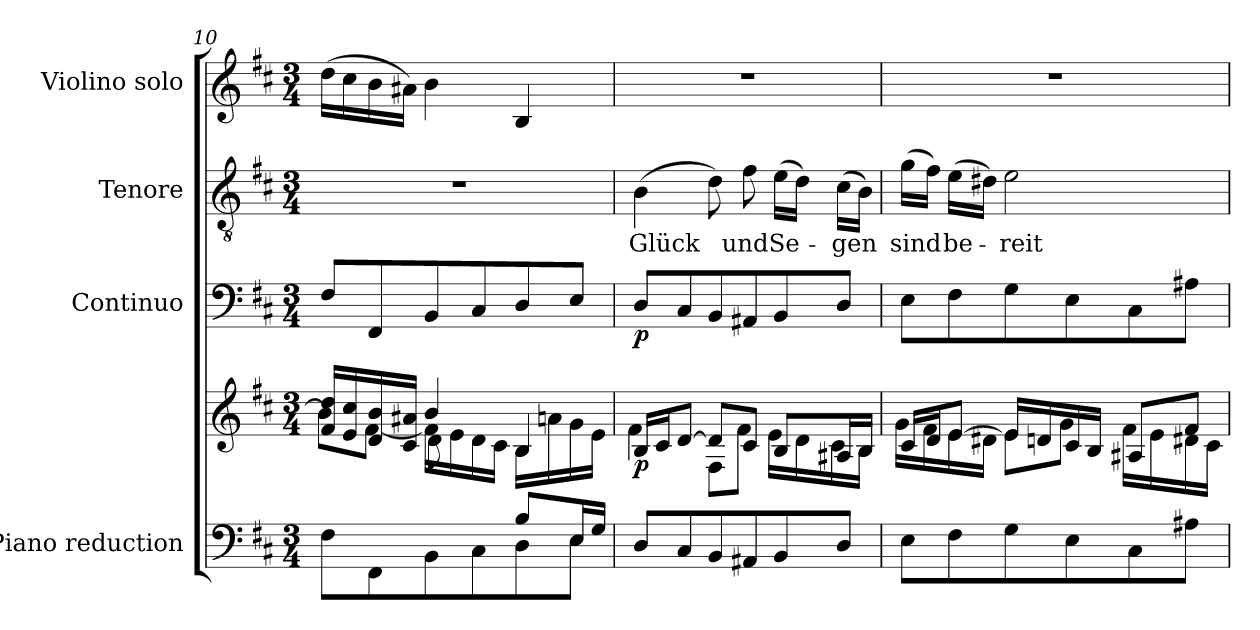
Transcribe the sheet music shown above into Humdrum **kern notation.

**kern	**kern	**dynam	**kern	**dynam	**kern	**text	**kern
*part4	*part4	*part4	*part3	*part3	*part2	*part2	*part1
*staff5	*staff4	*staff4/5	*staff3	*staff3	*staff2	*staff2	*staff1
*I"Piano reduction	*	*	*I"Continuo	*	*I"Tenore	*	*I"Violino solo
*I'Pno	*	*	*	*	*	*	*I'Vln
*clefF4	*clefG2	*	*clefF4	*	*clefGv2	*	*clefG2
*k[f#c#]	*k[f#c#]	*	*k[f#c#]	*	*k[f#c#]	*	*k[f#c#]
*M3/4	*M3/4	*	*M3/4	*	*M3/4	*	*M3/4
=10	=10	=10	=10	=10	=10	=10	=10
*^	*^	*	*	*	*	*	*
*	*	*	*^	*	*	*	*	*	*
4ryy	8F#\L	16f#/ 16dd/LL	8b\L]	4ryy	.	8F#/L	.	2.r	.	(16dd\LL
.	.	16e/ 16cc#/	.	.	.	.	.	.	.	16cc#\
.	8FF#\	16d/ 16b/	[8f#\J	.	.	8FF#/	.	.	.	16b\
.	.	16c#/ 16a#X/JJ	.	.	.	.	.	.	.	16a#X\JJ)
8ryy	8BB\	4b/	16f#\LL]	8d\L	.	8BB/	.	.	.	4b\
.	.	.	16e\	.	.	.	.	.	.	.
8F#/J	8C#\	.	16d\	4.ryy	.	8C#/	.	.	.	.
.	.	.	16c#\JJ	.	.	.	.	.	.	.
8B/L	8D\	4B/	16B\LL	.	.	8D/	.	.	.	4B/
.	.	.	16an\	.	.	.	.	.	.	.
16E/L	8E\J	.	16g\	.	.	8E/J	.	.	.	.
16G/JJ	.	.	16e\JJ	.	.	.	.	.	.	.
*v	*v	*	*	*	*	*	*	*	*	*
*	*	*v	*v	*	*	*	*	*	*
=11	=11	=11	=11	=11	=11	=11	=11	=11
!	!	!	!LO:DY:b	!	!LO:DY:b	!	!LO:LY:b	!
8D/L	16B/LL	4f#\	p	8D/L	p	(4B\	Glück	2.r
.	16c#/J	.	.	.	.	.	.	.
8C#/	[8d/J	.	.	8C#/	.	.	.	.
8BB/	8d/L]	8F#\L	.	8BB/	.	8d\)	.	.
!	!	!	!	!	!	!	!LO:LY:b	!
8AA#X/	8c#/J	8f#\J	.	8AA#X/	.	8f#\	und	.
!	!	!	!	!	!	!	!LO:LY:b	!
8BB/	8B/L	16e\LL	.	8BB/	.	(16e\LL	Se-	.
.	.	16d\	.	.	.	16d\JJ)	.	.
!	!	!	!	!	!	!	!LO:LY:b	!
8D/J	16A#X/L	16c#\	.	8D/J	.	(16c#\LL	-gen	.
.	16B/JJ	16B\JJ	.	.	.	16B\JJ)	.	.
!!LO:LB:g=z
=12	=12	=12	=12	=12	=12	=12	=12	=12
!	!	!	!	!	!	!	!LO:LY:b	!
8E\L	16c#/LL	16g\LL	.	8E\L	.	(16g\LL	sind	2.r
.	16d/J	16f#\	.	.	.	16f#\JJ)	.	.
!	!	!	!	!	!	!	!LO:LY:b	!
8F#\	[8e/J	16e\	.	8F#\	.	(16e\LL	be-	.
.	.	16d#X\JJ	.	.	.	16d#X\JJ)	.	.
!	!	!	!	!	!	!	!LO:LY:b	!
8G\	16e/LL]	8e\L	.	8G\	.	2e\	-reit	.
.	16dn/	.	.	.	.	.	.	.
8E\	16c#/	8g\J	.	8E\	.	.	.	.
.	16B/JJ	.	.	.	.	.	.	.
8C#\	8A#X/L	16f#\LL	.	8C#\	.	.	.	.
.	.	16e\	.	.	.	.	.	.
8A#X\J	8f#/J	16d#X\	.	8A#X\J	.	.	.	.
.	.	16c#\JJ	.	.	.	.	.	.
*	*v	*v	*	*	*	*	*	*
=	=	=	=	=	=	=	=
*-	*-	*-	*-	*-	*-	*-	*-
